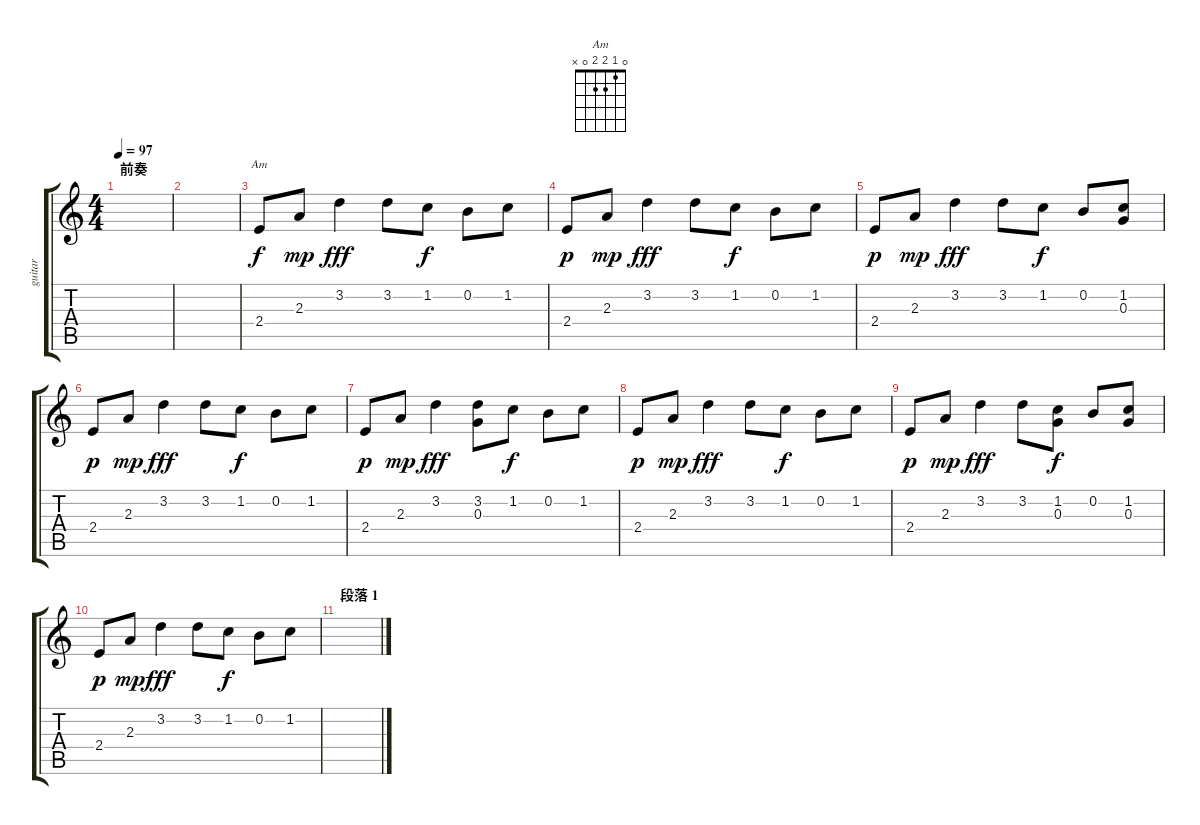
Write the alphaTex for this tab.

\track ("guitar" "guitar") {instrument acousticguitarsteel}
\staff {score tabs}
\tuning (E4 B3 G3 D3 A2 E2) {hide}
\chord ("Am" 0 1 2 2 0 x)
\ts (4 4)
\section ("" "前奏")
\tempo 97
\clef g2
\ks c
|
|
2.4.8{ch "Am"} 2.3.8{dy mp} 3.2.4{dy fff} 3.2.8 1.2.8{dy f} 0.2.8 1.2.8 |
2.4.8{dy p} 2.3.8{dy mp} 3.2.4{dy fff} 3.2.8 1.2.8{dy f} 0.2.8 1.2.8 |
2.4.8{dy p} 2.3.8{dy mp} 3.2.4{dy fff} 3.2.8 1.2.8{dy f} 0.2.8 (1.2 0.3).8 |
2.4.8{dy p} 2.3.8{dy mp} 3.2.4{dy fff} 3.2.8 1.2.8{dy f} 0.2.8 1.2.8 |
2.4.8{dy p} 2.3.8{dy mp} 3.2.4{dy fff} (3.2 0.3).8 1.2.8{dy f} 0.2.8 1.2.8 |
2.4.8{dy p} 2.3.8{dy mp} 3.2.4{dy fff} 3.2.8 1.2.8{dy f} 0.2.8 1.2.8 |
2.4.8{dy p} 2.3.8{dy mp} 3.2.4{dy fff} 3.2.8 (1.2 0.3).8{dy f} 0.2.8 (1.2 0.3).8 |
2.4.8{dy p} 2.3.8{dy mp} 3.2.4{dy fff} 3.2.8 1.2.8{dy f} 0.2.8 1.2.8 |
\section ("" "段落 1")
